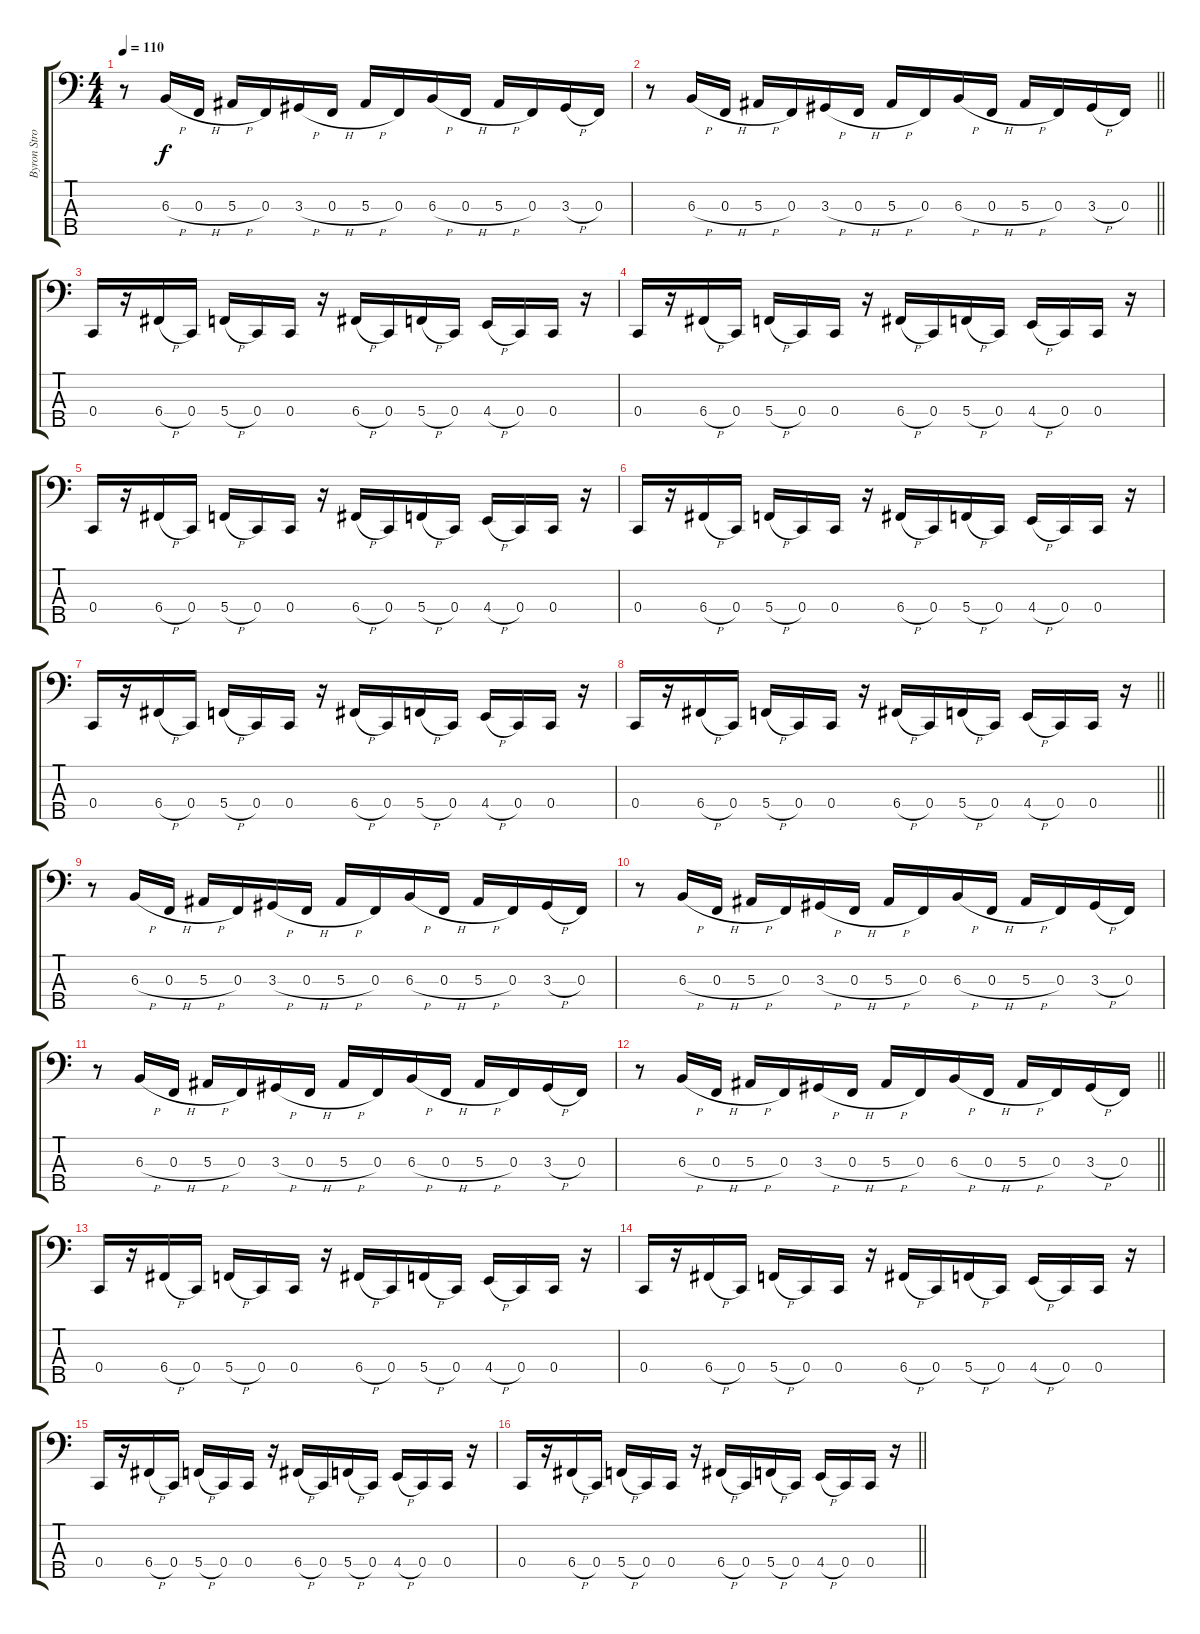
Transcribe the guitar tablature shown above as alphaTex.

\track ("Byron Stroud" "Byron Stro") {instrument electricbasspick}
\staff {score tabs}
\tuning (Eb2 Bb1 F1 C1 G0) {hide}
\ts (4 4)
\section ("" "")
\tempo 110
\clef f4
\ks c
r.8{dy f} 6.3{h}.16 0.3{h}.16 5.3{h}.16 0.3.16 3.3{h}.16 0.3{h}.16 5.3{h}.16 0.3.16 6.3{h}.16 0.3{h}.16 5.3{h}.16 0.3.16 3.3{h}.16 0.3.16 |
\barLineRight lightlight
r.8 6.3{h}.16 0.3{h}.16 5.3{h}.16 0.3.16 3.3{h}.16 0.3{h}.16 5.3{h}.16 0.3.16 6.3{h}.16 0.3{h}.16 5.3{h}.16 0.3.16 3.3{h}.16 0.3.16 |
\section ("" "")
0.4.16 r.16 6.4{h}.16 0.4.16 5.4{h}.16 0.4.16 0.4.16 r.16 6.4{h}.16 0.4.16 5.4{h}.16 0.4.16 4.4{h}.16 0.4.16 0.4.16 r.16 |
0.4.16 r.16 6.4{h}.16 0.4.16 5.4{h}.16 0.4.16 0.4.16 r.16 6.4{h}.16 0.4.16 5.4{h}.16 0.4.16 4.4{h}.16 0.4.16 0.4.16 r.16 |
0.4.16 r.16 6.4{h}.16 0.4.16 5.4{h}.16 0.4.16 0.4.16 r.16 6.4{h}.16 0.4.16 5.4{h}.16 0.4.16 4.4{h}.16 0.4.16 0.4.16 r.16 |
0.4.16 r.16 6.4{h}.16 0.4.16 5.4{h}.16 0.4.16 0.4.16 r.16 6.4{h}.16 0.4.16 5.4{h}.16 0.4.16 4.4{h}.16 0.4.16 0.4.16 r.16 |
0.4.16 r.16 6.4{h}.16 0.4.16 5.4{h}.16 0.4.16 0.4.16 r.16 6.4{h}.16 0.4.16 5.4{h}.16 0.4.16 4.4{h}.16 0.4.16 0.4.16 r.16 |
\barLineRight lightlight
0.4.16 r.16 6.4{h}.16 0.4.16 5.4{h}.16 0.4.16 0.4.16 r.16 6.4{h}.16 0.4.16 5.4{h}.16 0.4.16 4.4{h}.16 0.4.16 0.4.16 r.16 |
\section ("" "")
r.8 6.3{h}.16 0.3{h}.16 5.3{h}.16 0.3.16 3.3{h}.16 0.3{h}.16 5.3{h}.16 0.3.16 6.3{h}.16 0.3{h}.16 5.3{h}.16 0.3.16 3.3{h}.16 0.3.16 |
r.8 6.3{h}.16 0.3{h}.16 5.3{h}.16 0.3.16 3.3{h}.16 0.3{h}.16 5.3{h}.16 0.3.16 6.3{h}.16 0.3{h}.16 5.3{h}.16 0.3.16 3.3{h}.16 0.3.16 |
r.8 6.3{h}.16 0.3{h}.16 5.3{h}.16 0.3.16 3.3{h}.16 0.3{h}.16 5.3{h}.16 0.3.16 6.3{h}.16 0.3{h}.16 5.3{h}.16 0.3.16 3.3{h}.16 0.3.16 |
\barLineRight lightlight
r.8 6.3{h}.16 0.3{h}.16 5.3{h}.16 0.3.16 3.3{h}.16 0.3{h}.16 5.3{h}.16 0.3.16 6.3{h}.16 0.3{h}.16 5.3{h}.16 0.3.16 3.3{h}.16 0.3.16 |
\section ("" "")
0.4.16 r.16 6.4{h}.16 0.4.16 5.4{h}.16 0.4.16 0.4.16 r.16 6.4{h}.16 0.4.16 5.4{h}.16 0.4.16 4.4{h}.16 0.4.16 0.4.16 r.16 |
0.4.16 r.16 6.4{h}.16 0.4.16 5.4{h}.16 0.4.16 0.4.16 r.16 6.4{h}.16 0.4.16 5.4{h}.16 0.4.16 4.4{h}.16 0.4.16 0.4.16 r.16 |
0.4.16 r.16 6.4{h}.16 0.4.16 5.4{h}.16 0.4.16 0.4.16 r.16 6.4{h}.16 0.4.16 5.4{h}.16 0.4.16 4.4{h}.16 0.4.16 0.4.16 r.16 |
\barLineRight lightlight
0.4.16 r.16 6.4{h}.16 0.4.16 5.4{h}.16 0.4.16 0.4.16 r.16 6.4{h}.16 0.4.16 5.4{h}.16 0.4.16 4.4{h}.16 0.4.16 0.4.16 r.16
